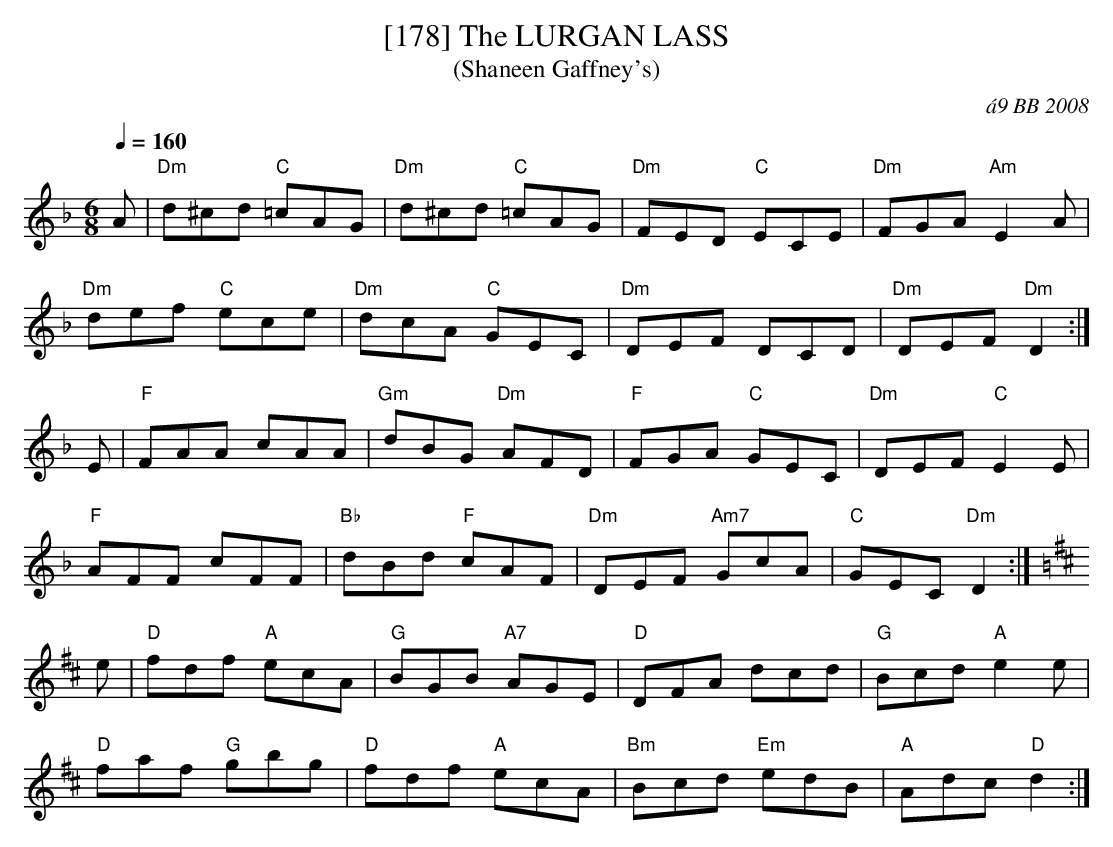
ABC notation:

X:1
T:[178] The LURGAN LASS
T:(Shaneen Gaffney's)
C:\'a9 BB 2008
M:6/8
L:1/8
Q:1/4=160
K:Dm
A|"Dm"d^cd "C"=cAG|"Dm"d^cd "C"=cAG|"Dm"FED "C"ECE|"Dm"FGA "Am"E2A|
"Dm"def "C"ece|"Dm"dcA "C"GEC|"Dm" DEF DCD|"Dm" DEF "Dm"D2 :|
E|"F"FAA cAA|"Gm" dBG "Dm"AFD|"F"FGA "C"GEC|"Dm"DEF "C"E2E|
"F"AFF cFF|"Bb" dBd "F"cAF|"Dm"DEF "Am7"GcA|"C" GEC "Dm"D2 :|
[K:D]e|"D" fdf "A" ecA|"G" BGB "A7" AGE| "D"DFA dcd|"G" Bcd "A"e2e|
"D" faf "G" gbg|"D"fdf "A"ecA|"Bm"Bcd "Em"edB|"A"Adc "D" d2 :|
